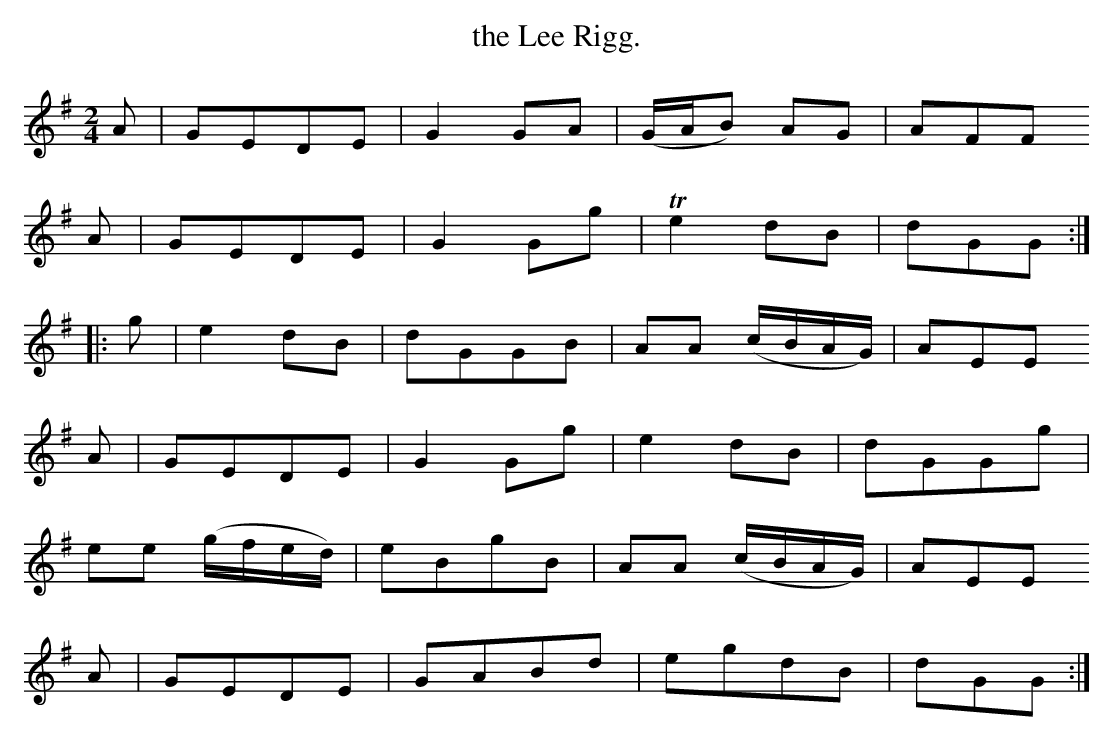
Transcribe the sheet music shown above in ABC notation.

X:1
T:the Lee Rigg.
M:2/4
L:1/8
K:G
A|GEDE         |G2GA|(G/A/B) AG       |AFF
A|GEDE         |G2Gg|Te2     dB       |dGG:|
|:g|e2  dB       |dGGB| AA    (c/B/A/G/)|AEE
A|GEDE         |G2Gg| e2     dB       |dGGg|
ee (g/f/e/d/)|eBgB| AA    (c/B/A/G/)|AEE
A|GEDE         |GABd| egdB            |dGG:|
